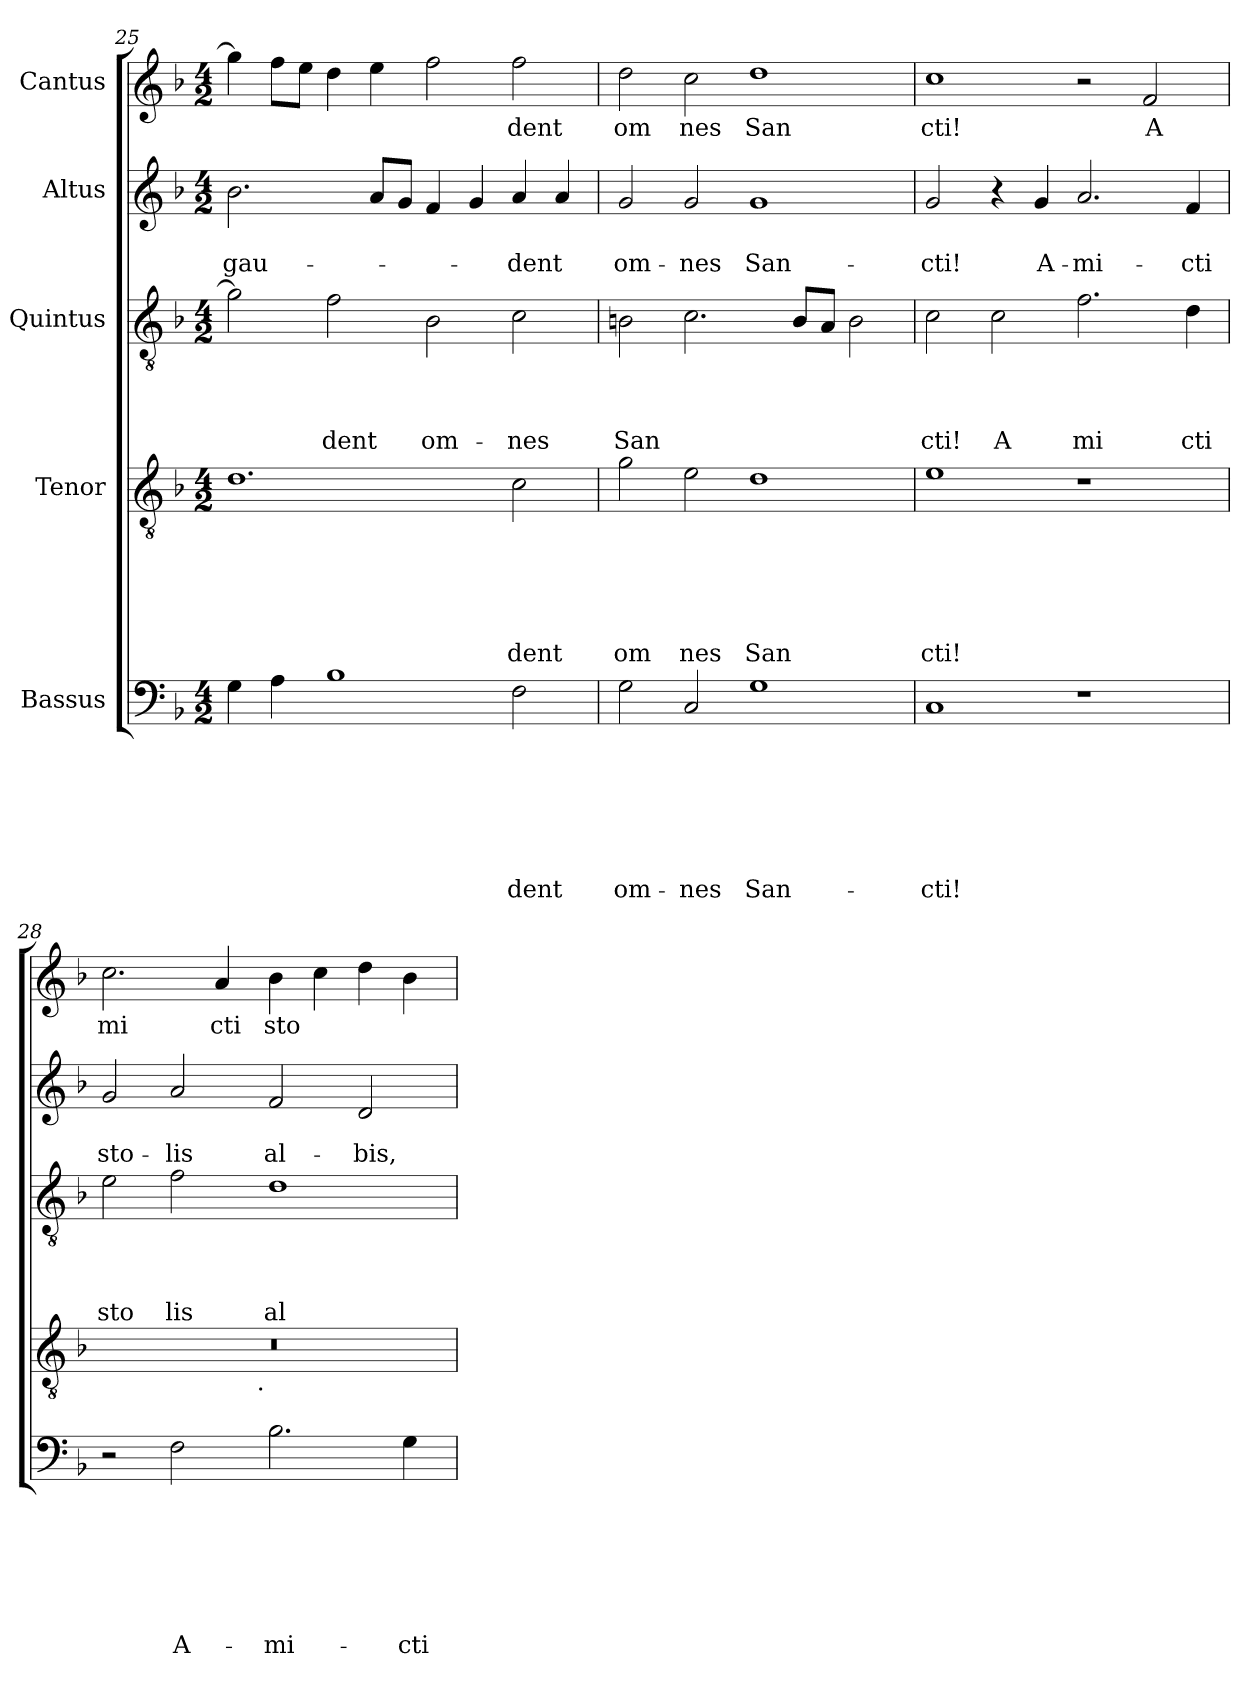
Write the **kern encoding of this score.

**kern	**text	**text	**text	**text	**text	**text	**text	**kern	**text	**text	**text	**text	**text	**text	**kern	**text	**text	**text	**text	**kern	**text	**text	**kern	**text
*part5	*part5	*part5	*part5	*part5	*part5	*part5	*part5	*part4	*part4	*part4	*part4	*part4	*part4	*part4	*part3	*part3	*part3	*part3	*part3	*part2	*part2	*part2	*part1	*part1
*staff5	*staff5	*staff5	*staff5	*staff5	*staff5	*staff5	*staff5	*staff4	*staff4	*staff4	*staff4	*staff4	*staff4	*staff4	*staff3	*staff3	*staff3	*staff3	*staff3	*staff2	*staff2	*staff2	*staff1	*staff1
*I"Bassus	*	*	*	*	*	*	*	*I"Tenor	*	*	*	*	*	*	*I"Quintus	*	*	*	*	*I"Altus	*	*	*I"Cantus	*
*clefF4	*	*	*	*	*	*	*	*clefGv2	*	*	*	*	*	*	*clefGv2	*	*	*	*	*clefG2	*	*	*clefG2	*
*k[b-]	*	*	*	*	*	*	*	*k[b-]	*	*	*	*	*	*	*k[b-]	*	*	*	*	*k[b-]	*	*	*k[b-]	*
*F:	*	*	*	*	*	*	*	*F:	*	*	*	*	*	*	*F:	*	*	*	*	*F:	*	*	*F:	*
*M4/2	*	*	*	*	*	*	*	*M4/2	*	*	*	*	*	*	*M4/2	*	*	*	*	*M4/2	*	*	*M4/2	*
=25	=25	=25	=25	=25	=25	=25	=25	=25	=25	=25	=25	=25	=25	=25	=25	=25	=25	=25	=25	=25	=25	=25	=25	=25
!	!	!	!	!	!	!	!	!	!	!	!	!	!	!	!	!	!	!	!	!	!	!LO:LY:b	!	!
4G\	.	.	.	.	.	.	.	1.d	.	.	.	.	.	.	2g\]	.	.	.	.	2.b-\	.	gau-	4gg\]	.
4A\	.	.	.	.	.	.	.	.	.	.	.	.	.	.	.	.	.	.	.	.	.	.	8ff\L	.
.	.	.	.	.	.	.	.	.	.	.	.	.	.	.	.	.	.	.	.	.	.	.	8ee\J	.
!	!	!	!	!	!	!	!	!	!	!	!	!	!	!	!	!	!	!	!LO:LY:b	!	!	!	!	!
1B-	.	.	.	.	.	.	.	.	.	.	.	.	.	.	2f\	.	.	.	-dent	.	.	.	4dd\	.
.	.	.	.	.	.	.	.	.	.	.	.	.	.	.	.	.	.	.	.	8a/L	.	.	4ee\	.
.	.	.	.	.	.	.	.	.	.	.	.	.	.	.	.	.	.	.	.	8g/J	.	.	.	.
!	!	!	!	!	!	!	!	!	!	!	!	!	!	!	!	!	!	!	!LO:LY:b	!	!	!	!	!
.	.	.	.	.	.	.	.	.	.	.	.	.	.	.	2B-\	.	.	.	om-	4f/	.	.	2ff\	.
.	.	.	.	.	.	.	.	.	.	.	.	.	.	.	.	.	.	.	.	4g/	.	.	.	.
!	!	!	!	!	!	!	!LO:LY:b	!	!	!	!	!	!	!LO:LY:b	!	!	!	!	!LO:LY:b	!	!	!LO:LY:b	!	!LO:LY:b
2F\	.	.	.	.	.	.	dent	2c\	.	.	.	.	.	dent	2c\	.	.	.	-nes	4a/	.	-dent	2ff\	-dent
.	.	.	.	.	.	.	.	.	.	.	.	.	.	.	.	.	.	.	.	4a/	.	.	.	.
!!LO:LB:g=z
=26	=26	=26	=26	=26	=26	=26	=26	=26	=26	=26	=26	=26	=26	=26	=26	=26	=26	=26	=26	=26	=26	=26	=26	=26
!	!	!	!	!	!	!	!LO:LY:b	!	!	!	!	!	!	!LO:LY:b	!	!	!	!	!LO:LY:b	!	!	!LO:LY:b	!	!LO:LY:b
2G\	.	.	.	.	.	.	om-	2g\	.	.	.	.	.	om	2Bn\	.	.	.	San	2g/	.	om-	2dd\	om
!	!	!	!	!	!	!	!LO:LY:b	!	!	!	!	!	!	!LO:LY:b	!	!	!	!	!	!	!	!LO:LY:b	!	!LO:LY:b
2C/	.	.	.	.	.	.	-nes	2e\	.	.	.	.	.	nes	2.c\	.	.	.	.	2g/	.	-nes	2cc\	nes
!	!	!	!	!	!	!	!LO:LY:b	!	!	!	!	!	!	!LO:LY:b	!	!	!	!	!	!	!	!LO:LY:b	!	!LO:LY:b
1G	.	.	.	.	.	.	San-	1d	.	.	.	.	.	San	.	.	.	.	.	1g	.	San-	1dd	San
.	.	.	.	.	.	.	.	.	.	.	.	.	.	.	8B/L	.	.	.	.	.	.	.	.	.
.	.	.	.	.	.	.	.	.	.	.	.	.	.	.	8A/J	.	.	.	.	.	.	.	.	.
.	.	.	.	.	.	.	.	.	.	.	.	.	.	.	2B\	.	.	.	.	.	.	.	.	.
=27	=27	=27	=27	=27	=27	=27	=27	=27	=27	=27	=27	=27	=27	=27	=27	=27	=27	=27	=27	=27	=27	=27	=27	=27
!	!	!	!	!	!	!	!LO:LY:b	!	!	!	!	!	!	!LO:LY:b	!	!	!	!	!LO:LY:b	!	!	!LO:LY:b	!	!LO:LY:b
1C	.	.	.	.	.	.	-cti!	1e	.	.	.	.	.	cti!	2c\	.	.	.	cti!	2g/	.	-cti!	1cc	cti!
!	!	!	!	!	!	!	!	!	!	!	!	!	!	!	!	!	!	!	!LO:LY:b	!	!	!	!	!
.	.	.	.	.	.	.	.	.	.	.	.	.	.	.	2c\	.	.	.	A	4r	.	.	.	.
!	!	!	!	!	!	!	!	!	!	!	!	!	!	!	!	!	!	!	!	!	!	!LO:LY:b	!	!
.	.	.	.	.	.	.	.	.	.	.	.	.	.	.	.	.	.	.	.	4g/	.	A-	.	.
!	!	!	!	!	!	!	!	!	!	!	!	!	!	!	!	!	!	!	!LO:LY:b	!	!	!LO:LY:b	!	!
1r	.	.	.	.	.	.	.	1r	.	.	.	.	.	.	2.f\	.	.	.	mi	2.a/	.	-mi-	2r	.
!	!	!	!	!	!	!	!	!	!	!	!	!	!	!	!	!	!	!	!	!	!	!	!	!LO:LY:b
.	.	.	.	.	.	.	.	.	.	.	.	.	.	.	.	.	.	.	.	.	.	.	2f/	A
!	!	!	!	!	!	!	!	!	!	!	!	!	!	!	!	!	!	!	!LO:LY:b	!	!	!LO:LY:b	!	!
.	.	.	.	.	.	.	.	.	.	.	.	.	.	.	4d\	.	.	.	cti	4f/	.	-cti	.	.
=28	=28	=28	=28	=28	=28	=28	=28	=28	=28	=28	=28	=28	=28	=28	=28	=28	=28	=28	=28	=28	=28	=28	=28	=28
!	!	!	!	!	!	!	!	!	!	!	!	!	!	!	!	!	!	!	!LO:LY:b	!	!	!LO:LY:b	!	!LO:LY:b
*	*	*	*	*	*	*	*	*^	*	*	*	*	*	*	*	*	*	*	*	*	*	*	*	*
2r	.	.	.	.	.	.	.	0r	2ryy	.	.	.	.	.	.	2e\	.	.	.	sto	2g/	.	sto-	2.cc\	mi
!	!	!	!	!	!	!	!LO:LY:b	!	!	!	!	!	!	!	!	!	!	!	!	!LO:LY:b	!	!	!LO:LY:b	!	!
2F\	.	.	.	.	.	.	A-	.	4...ryy	.	.	.	.	.	.	2f\	.	.	.	lis	2a/	.	-lis	.	.
!	!	!	!	!	!	!	!	!	!	!	!	!	!	!	!	!	!	!	!	!	!	!	!	!	!LO:LY:b
.	.	.	.	.	.	.	.	.	.	.	.	.	.	.	.	.	.	.	.	.	.	.	.	4a/	cti
!	!	!	!	!	!	!	!	!	!LO:TX:b:t=.	!	!	!	!	!	!	!	!	!	!	!	!	!	!	!	!
.	.	.	.	.	.	.	.	.	1ryy	.	.	.	.	.	.	.	.	.	.	.	.	.	.	.	.
!	!	!	!	!	!	!	!LO:LY:b	!	!	!	!	!	!	!	!	!	!	!	!	!LO:LY:b	!	!	!LO:LY:b	!	!LO:LY:b
2.B-\	.	.	.	.	.	.	-mi-	.	.	.	.	.	.	.	.	1d	.	.	.	al	2f/	.	al-	4b-\	sto
.	.	.	.	.	.	.	.	.	.	.	.	.	.	.	.	.	.	.	.	.	.	.	.	4cc\	.
!	!	!	!	!	!	!	!	!	!	!	!	!	!	!	!	!	!	!	!	!	!	!	!LO:LY:b	!	!
.	.	.	.	.	.	.	.	.	.	.	.	.	.	.	.	.	.	.	.	.	2d/	.	-bis,	4dd\	.
!	!	!	!	!	!	!	!LO:LY:b	!	!	!	!	!	!	!	!	!	!	!	!	!	!	!	!	!	!
4G\	.	.	.	.	.	.	-cti	.	.	.	.	.	.	.	.	.	.	.	.	.	.	.	.	4b-\	.
.	.	.	.	.	.	.	.	.	32ryy	.	.	.	.	.	.	.	.	.	.	.	.	.	.	.	.
*	*	*	*	*	*	*	*	*v	*v	*	*	*	*	*	*	*	*	*	*	*	*	*	*	*	*
=	=	=	=	=	=	=	=	=	=	=	=	=	=	=	=	=	=	=	=	=	=	=	=	=
*-	*-	*-	*-	*-	*-	*-	*-	*-	*-	*-	*-	*-	*-	*-	*-	*-	*-	*-	*-	*-	*-	*-	*-	*-
